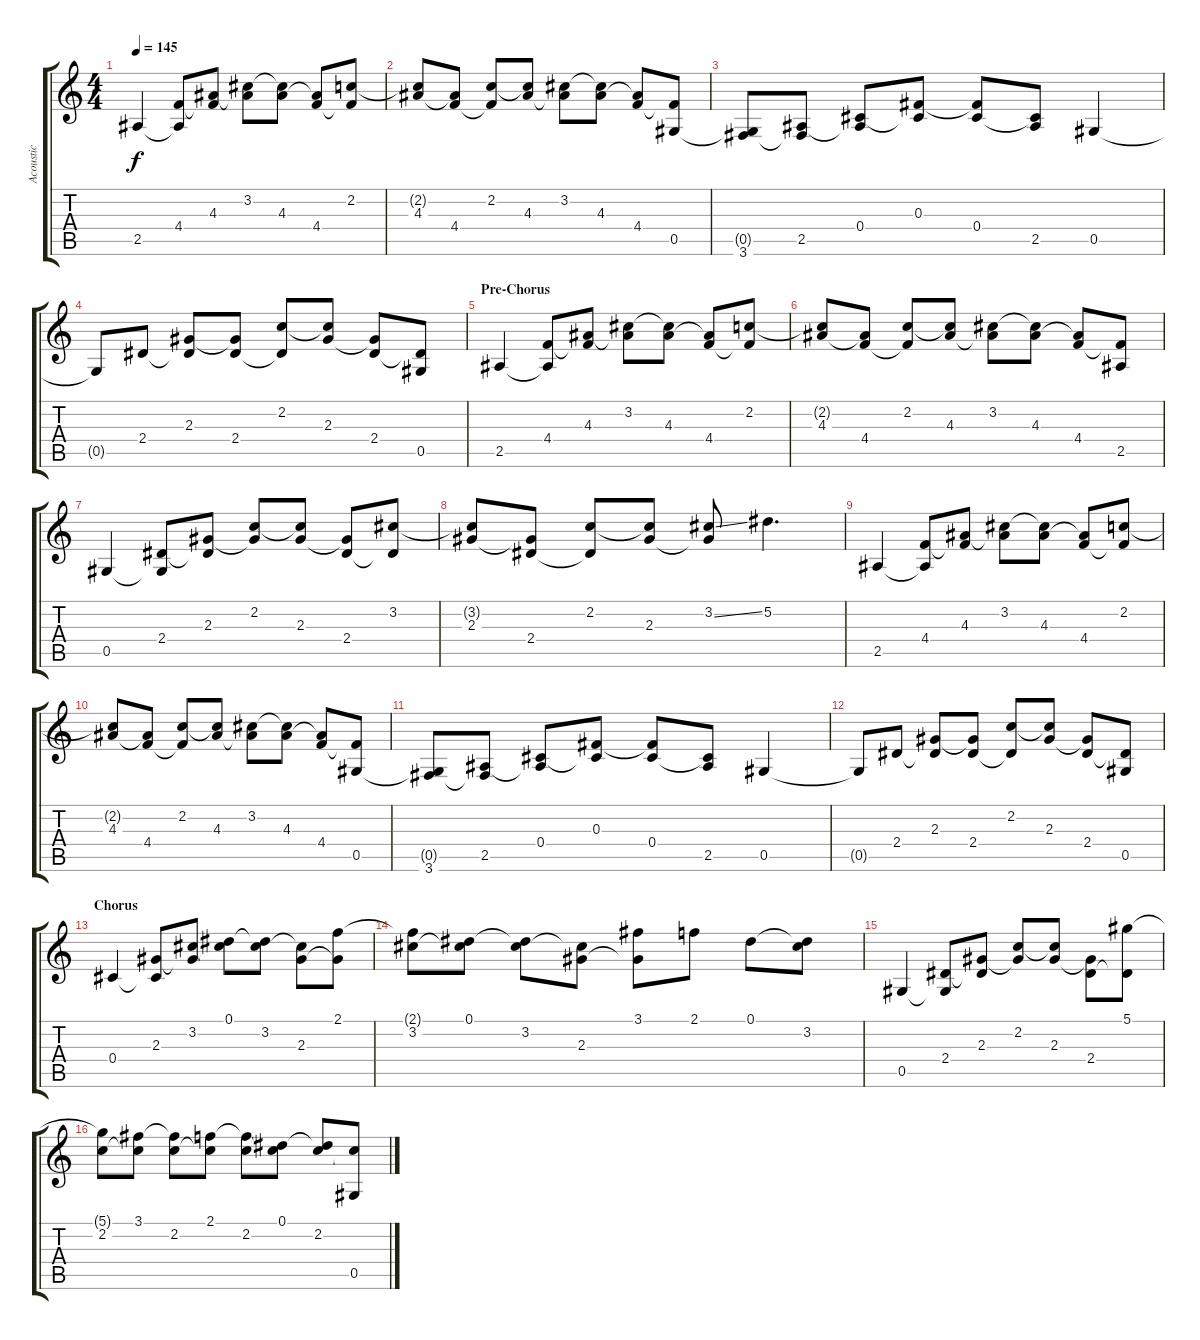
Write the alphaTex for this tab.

\track ("Acoustic" "Acoustic") {instrument acousticguitarsteel}
\staff {score tabs}
\tuning (Eb4 Bb3 Gb3 Db3 Ab2 Eb2) {hide}
\ts (4 4)
\tempo 145
\clef g2
\ks c
2.5.4{dy f} (4.4 2.5{t}).8 (4.3 4.4{t}).8 (3.2 4.3{t}).8 (3.2{t} 4.3).8 (4.3{t} 4.4).8 (2.2 4.4{t}).8 |
(2.2{t} 4.3).8 (4.3{t} 4.4).8 (2.2 4.4{t}).8 (2.2{t} 4.3).8 (3.2 4.3{t}).8 (3.2{t} 4.3).8 (4.3{t} 4.4).8 (4.4{t} 0.5).8 |
(0.5{t} 3.6).8 (2.5 3.6{t}).8 (0.4 2.5{t}).8 (0.3 0.4{t}).8 (0.3{t} 0.4).8 (0.4{t} 2.5).8 0.5.4 |
0.5{t}.8 2.4.8 (2.3 2.4{t}).8 (2.3{t} 2.4).8 (2.2 2.4{t}).8 (2.2{t} 2.3).8 (2.3{t} 2.4).8 (2.4{t} 0.5).8 |
\section ("" "Pre-Chorus")
2.5.4 (4.4 2.5{t}).8 (4.3 4.4{t}).8 (3.2 4.3{t}).8 (3.2{t} 4.3).8 (4.3{t} 4.4).8 (2.2 4.4{t}).8 |
(2.2{t} 4.3).8 (4.3{t} 4.4).8 (2.2 4.4{t}).8 (2.2{t} 4.3).8 (3.2 4.3{t}).8 (3.2{t} 4.3).8 (4.3{t} 4.4).8 (4.4{t} 2.5).8 |
0.5.4 (2.4 0.5{t}).8 (2.3 2.4{t}).8 (2.2 2.3{t}).8 (2.2{t} 2.3).8 (2.3{t} 2.4).8 (3.2 2.4{t}).8 |
(3.2{t} 2.3).8 (2.3{t} 2.4).8 (2.2 2.4{t}).8 (2.2{t} 2.3).8 (3.2{ss} 2.3{t}).8 5.2.4{d} |
2.5.4 (4.4 2.5{t}).8 (4.3 4.4{t}).8 (3.2 4.3{t}).8 (3.2{t} 4.3).8 (4.3{t} 4.4).8 (2.2 4.4{t}).8 |
(2.2{t} 4.3).8 (4.3{t} 4.4).8 (2.2 4.4{t}).8 (2.2{t} 4.3).8 (3.2 4.3{t}).8 (3.2{t} 4.3).8 (4.3{t} 4.4).8 (4.4{t} 0.5).8 |
(0.5{t} 3.6).8 (2.5 3.6{t}).8 (0.4 2.5{t}).8 (0.3 0.4{t}).8 (0.3{t} 0.4).8 (0.4{t} 2.5).8 0.5.4 |
0.5{t}.8 2.4.8 (2.3 2.4{t}).8 (2.3{t} 2.4).8 (2.2 2.4{t}).8 (2.2{t} 2.3).8 (2.3{t} 2.4).8 (2.4{t} 0.5).8 |
\section ("" "Chorus")
0.4.4 (2.3 0.4{t}).8 (3.2 2.3{t}).8 (0.1 3.2{t}).8 (0.1{t} 3.2).8 (3.2{t} 2.3).8 (2.1 2.3{t}).8 |
(2.1{t} 3.2).8 (0.1 3.2{t}).8 (0.1{t} 3.2).8 (3.2{t} 2.3).8 (3.1 2.3{t}).8 2.1.8 0.1.8 (0.1{t} 3.2).8 |
0.5.4 (2.4 0.5{t}).8 (2.3 2.4{t}).8 (2.2 2.3{t}).8 (2.2{t} 2.3).8 (2.3{t} 2.4).8 (5.1 2.4{t}).8 |
(5.1{t} 2.2).8 (3.1 2.2{t}).8 (3.1{t} 2.2).8 (2.1 2.2{t}).8 (2.1{t} 2.2).8 (0.1 2.2{t}).8 (0.1{t} 2.2).8 (2.2{t} 0.5).8
